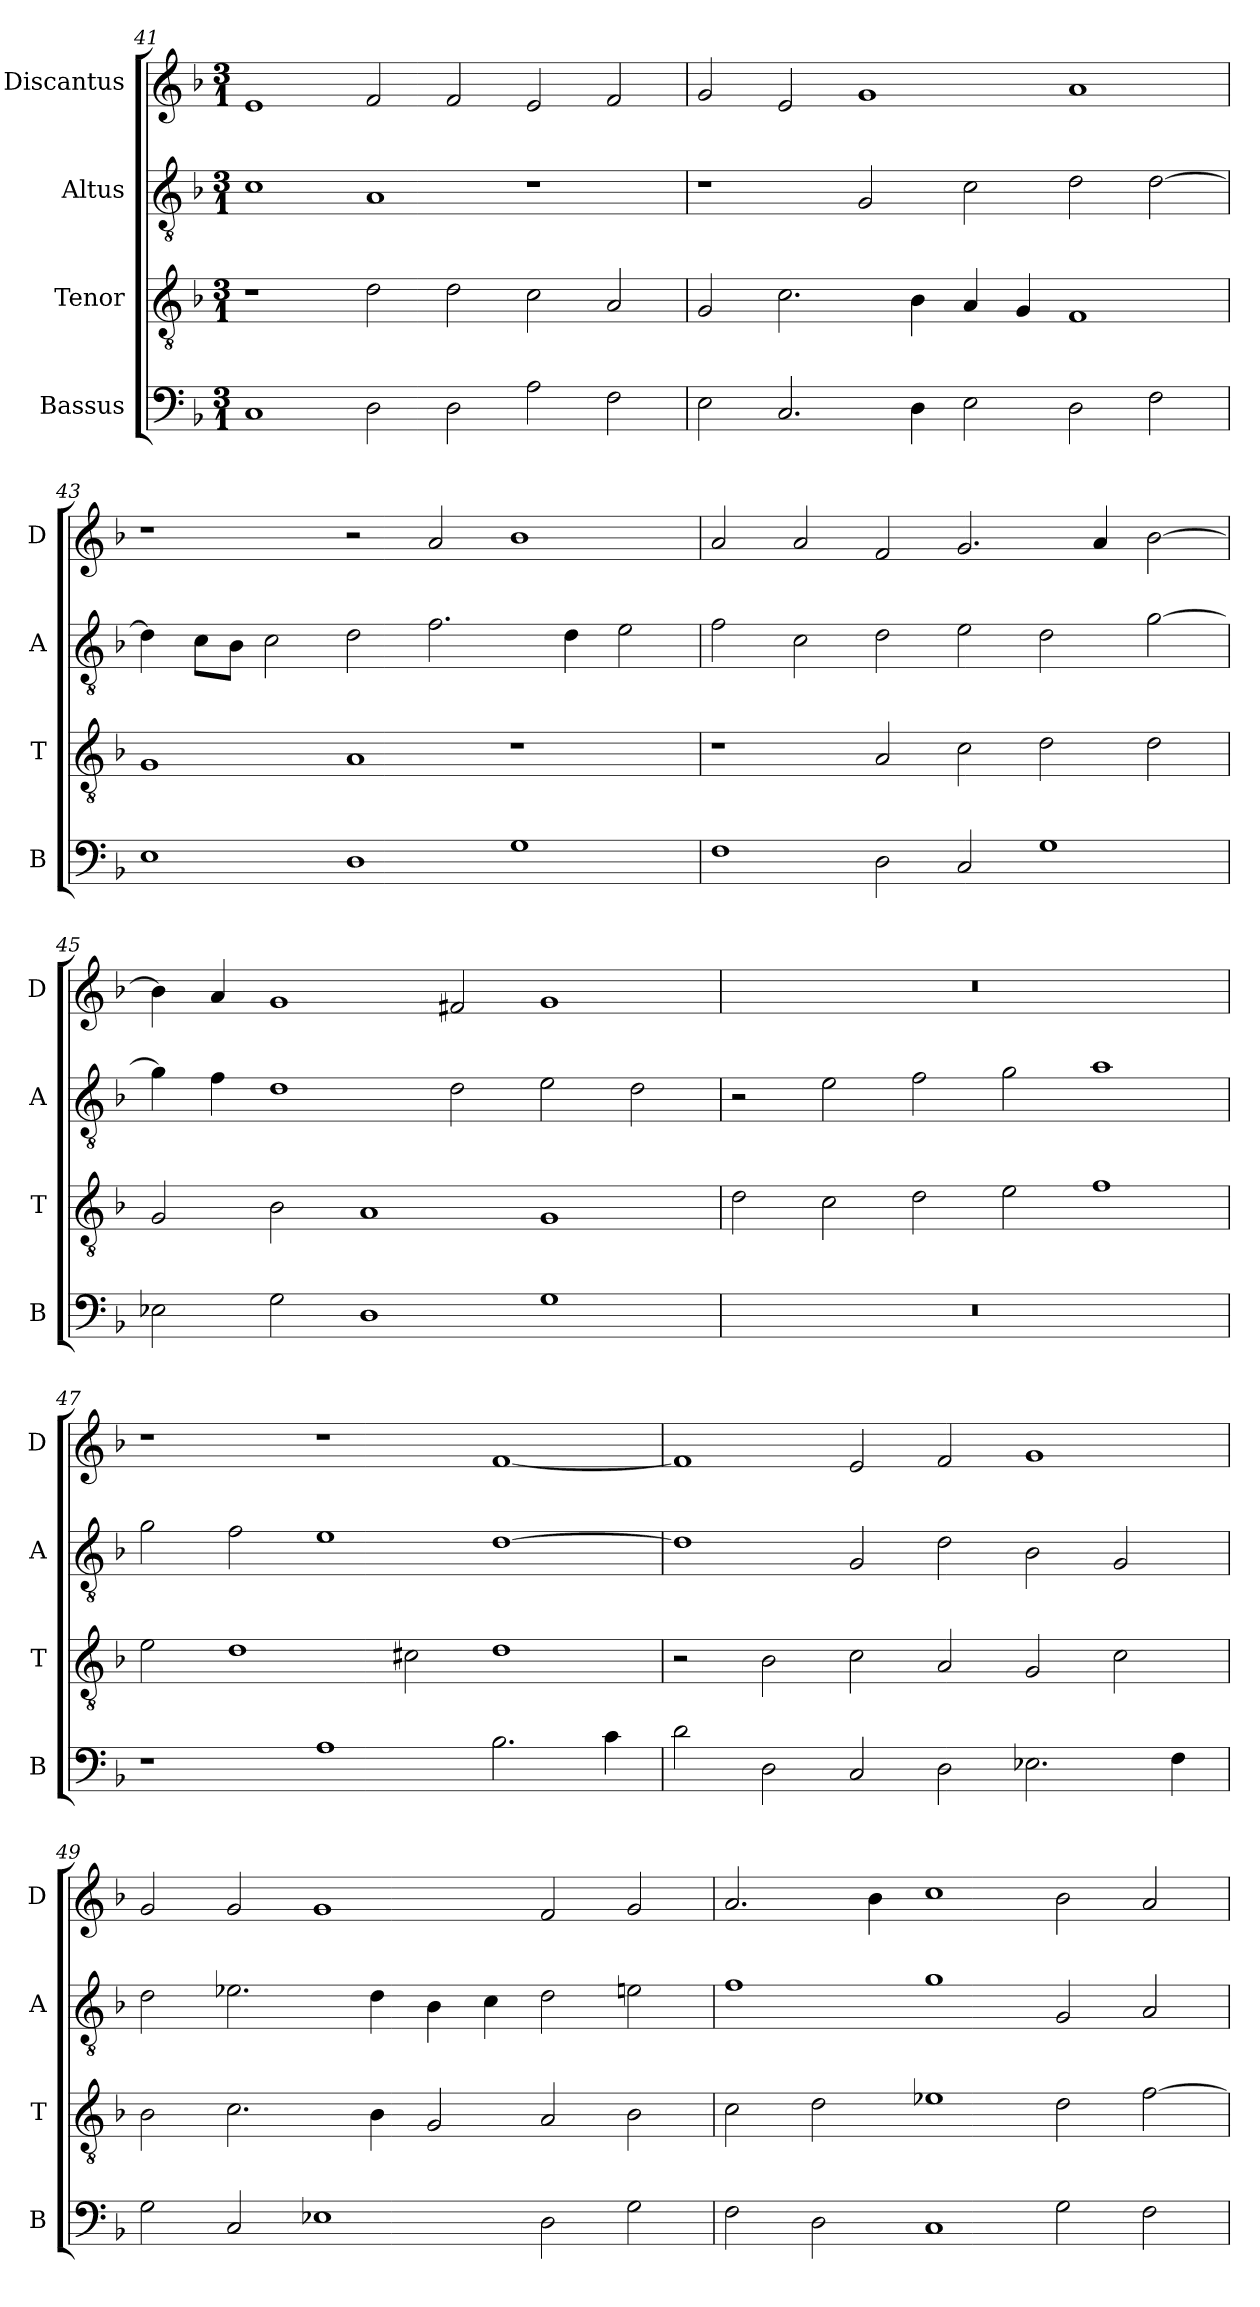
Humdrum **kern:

**kern	**kern	**kern	**kern
*part4	*part3	*part2	*part1
*staff4	*staff3	*staff2	*staff1
*I"Bassus	*I"Tenor	*I"Altus	*I"Discantus
*I'B	*I'T	*I'A	*I'D
*clefF4	*clefGv2	*clefGv2	*clefG2
*k[b-]	*k[b-]	*k[b-]	*k[b-]
*M3/1	*M3/1	*M3/1	*M3/1
=41	=41	=41	=41
1C	1r	1c	1e
2D\	2d\	1A	2f/
2D\	2d\	.	2f/
2A\	2c\	1r	2e/
2F\	2A/	.	2f/
=42	=42	=42	=42
2E\	2G/	1r	2g/
2.C/	2.c\	.	2e/
.	.	2G/	1g
4D\	4B-\	.	.
2E\	4A/	2c\	.
.	4G/	.	.
2D\	1F	2d\	1a
2F\	.	[2d\	.
=43	=43	=43	=43
1E	1G	4d\]	1r
.	.	8c\L	.
.	.	8B-\J	.
.	.	2c\	.
1D	1A	2d\	2r
.	.	2.f\	2a/
1G	1r	.	1b-
.	.	4d\	.
.	.	2e\	.
=44	=44	=44	=44
1F	1r	2f\	2a/
.	.	2c\	2a/
2D\	2A/	2d\	2f/
2C/	2c\	2e\	2.g/
1G	2d\	2d\	.
.	.	.	4a/
.	2d\	[2g\	[2b-\
=45	=45	=45	=45
2E-X\	2G/	4g\]	4b-\]
.	.	4f\	4a/
2G\	2B-\	1d	1g
1D	1A	.	.
.	.	2d\	2f#X/
1G	1G	2e\	1g
.	.	2d\	.
=46	=46	=46	=46
0.r	2d\	2r	0.r
.	2c\	2e\	.
.	2d\	2f\	.
.	2e\	2g\	.
.	1f	1a	.
=47	=47	=47	=47
1r	2e\	2g\	1r
.	1d	2f\	.
1A	.	1e	1r
.	2c#X\	.	.
2.B-\	1d	[1d	[1f
4c\	.	.	.
=48	=48	=48	=48
2d\	2r	1d]	1f]
2D\	2B-\	.	.
2C/	2c\	2G/	2e/
2D\	2A/	2d\	2f/
2.E-X\	2G/	2B-\	1g
.	2c\	2G/	.
4F\	.	.	.
=49	=49	=49	=49
2G\	2B-\	2d\	2g/
2C/	2.c\	2.e-X\	2g/
1E-X	.	.	1g
.	4B-\	4d\	.
.	2G/	4B-\	.
.	.	4c\	.
2D\	2A/	2d\	2f/
2G\	2B-\	2en\	2g/
=50	=50	=50	=50
2F\	2c\	1f	2.a/
2D\	2d\	.	.
.	.	.	4b-\
1C	1e-X	1g	1cc
2G\	2d\	2G/	2b-\
2F\	[2f\	2A/	2a/
=	=	=	=
*-	*-	*-	*-
